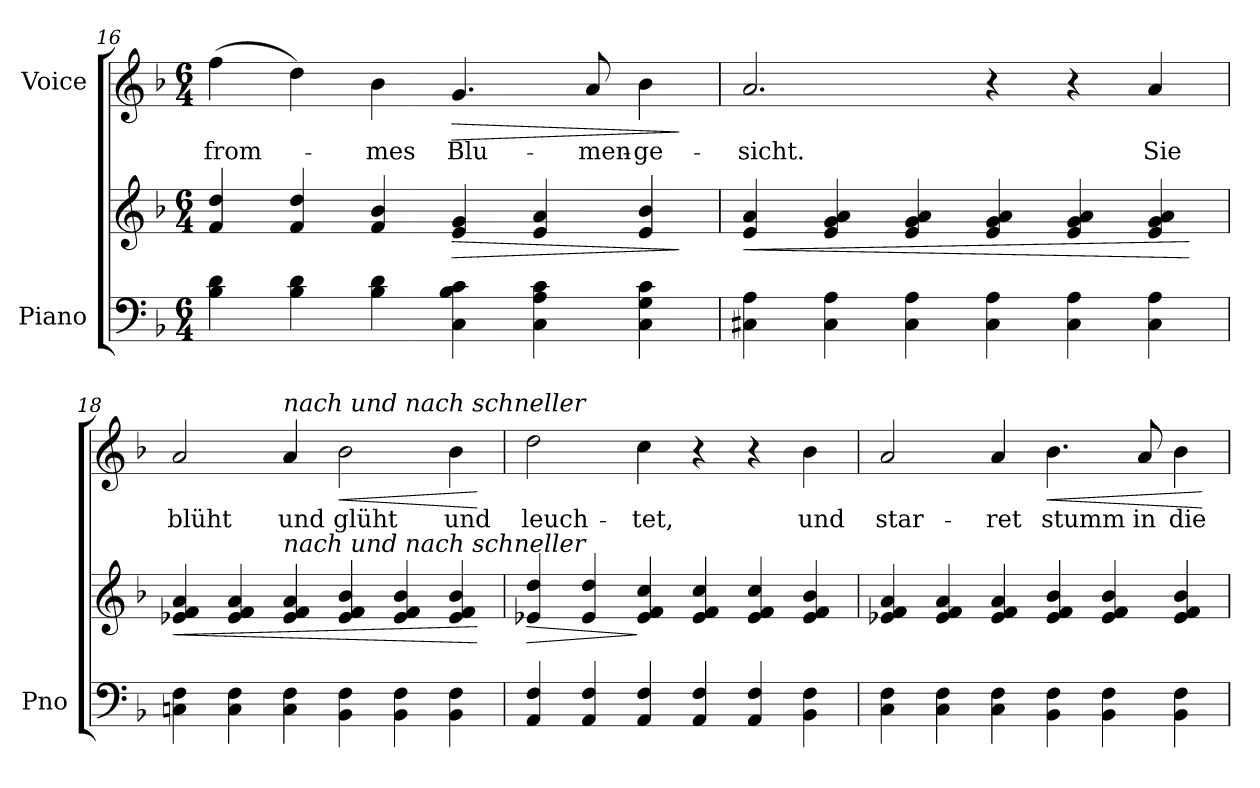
**kern	**kern	**dynam	**kern	**text	**dynam
*part2	*part2	*part2	*part1	*part1	*part1
*staff3	*staff2	*staff2/3	*staff1	*staff1	*staff1
*I"Piano	*	*	*I"Voice	*	*
*I'Pno	*	*	*	*	*
!!LO:LB:g=z
*clefF4	*clefG2	*	*clefG2	*	*
*k[b-]	*k[b-]	*	*k[b-]	*	*
*M6/4	*M6/4	*	*M6/4	*	*
=16	=16	=16	=16	=16	=16
!	!	!	!	!LO:LY:b	!
4B-\ 4d\	4f/ 4dd/	.	(>4ff\	from-	.
4B-\ 4d\	4f/ 4dd/	.	4dd\)	.	.
!	!	!	!	!LO:LY:b	!
4B-\ 4d\	4f/ 4b-/	.	4b-\	-mes	.
!	!	!LO:HP:b	!	!LO:LY:b	!LO:HP:b
4C\ 4B-\ 4c\	4e/ 4g/	>	4.g/	Blu-	>
4C\ 4A\ 4c\	4e/ 4a/	.	.	.	.
!	!	!	!	!LO:LY:b	!
.	.	.	8a/	-men-	.
!	!	!	!	!LO:LY:b	!
4C\ 4G\ 4c\	4e/ 4b-/	.	4b-\	-ge-	.
.	.	]	.	.	]
=17	=17	=17	=17	=17	=17
!	!	!LO:HP:b	!	!LO:LY:b	!
4C#X\ 4A\	4e/ 4a/	<	2.a/	-sicht.	.
4C#\ 4A\	4e/ 4g/ 4a/	.	.	.	.
4C#\ 4A\	4e/ 4g/ 4a/	.	.	.	.
4C#\ 4A\	4e/ 4g/ 4a/	.	4r	.	.
4C#\ 4A\	4e/ 4g/ 4a/	.	4r	.	.
!	!	!	!	!LO:LY:b	!
4C#\ 4A\	4e/ 4g/ 4a/	.	4a/	Sie	.
.	.	[	.	.	.
=18	=18	=18	=18	=18	=18
*	*	*	*MM88	*	*
!	!	!LO:HP:b	!	!LO:LY:b	!
4Cn\ 4F\	4e-X/ 4f/ 4a/	<	2a/	blüht	.
4C\ 4F\	4e-/ 4f/ 4a/	.	.	.	.
!	!	!	!LO:TX:a:i:t=nach und nach schneller	!	!
!	!LO:TX:a:i:t=nach und nach schneller	!	!	!	!
!	!	!	!	!LO:LY:b	!
4C\ 4F\	4e-/ 4f/ 4a/	.	4a/	und	.
!	!	!	!	!LO:LY:b	!LO:HP:b
4BB-\ 4F\	4e-/ 4f/ 4b-/	.	2b-\	glüht	<
4BB-\ 4F\	4e-/ 4f/ 4b-/	.	.	.	.
!	!	!	!	!LO:LY:b	!
4BB-\ 4F\	4e-/ 4f/ 4b-/	.	4b-\	und	.
.	.	[	.	.	[
=19	=19	=19	=19	=19	=19
*	*	*	*MM91	*	*
!	!	!LO:HP:b	!	!LO:LY:b	!
4AA/ 4F/	4e-X/ 4dd/	>	2dd\	leuch-	.
4AA/ 4F/	4e-/ 4dd/	.	.	.	.
!	!	!	!	!LO:LY:b	!
4AA/ 4F/	4e-/ 4f/ 4cc/	]	4cc\	-tet,	.
4AA/ 4F/	4e-/ 4f/ 4cc/	.	4r	.	.
4AA/ 4F/	4e-/ 4f/ 4cc/	.	4r	.	.
!	!	!	!	!LO:LY:b	!
4BB-\ 4F\	4e-/ 4f/ 4b-/	.	4b-\	und	.
!!LO:LB:g=z
=20	=20	=20	=20	=20	=20
*	*	*	*MM94	*	*
!	!	!	!	!LO:LY:b	!
4C\ 4F\	4e-X/ 4f/ 4a/	.	2a/	star-	.
4C\ 4F\	4e-/ 4f/ 4a/	.	.	.	.
!	!	!	!	!LO:LY:b	!
4C\ 4F\	4e-/ 4f/ 4a/	.	4a/	-ret	.
!	!	!	!	!LO:LY:b	!LO:HP:b
4BB-\ 4F\	4e-/ 4f/ 4b-/	.	4.b-\	stumm	<
4BB-\ 4F\	4e-/ 4f/ 4b-/	.	.	.	.
!	!	!	!	!LO:LY:b	!
.	.	.	8a/	in	.
!	!	!	!	!LO:LY:b	!
4BB-\ 4F\	4e-/ 4f/ 4b-/	.	4b-\	die	.
.	.	.	.	.	[
=	=	=	=	=	=
*-	*-	*-	*-	*-	*-
